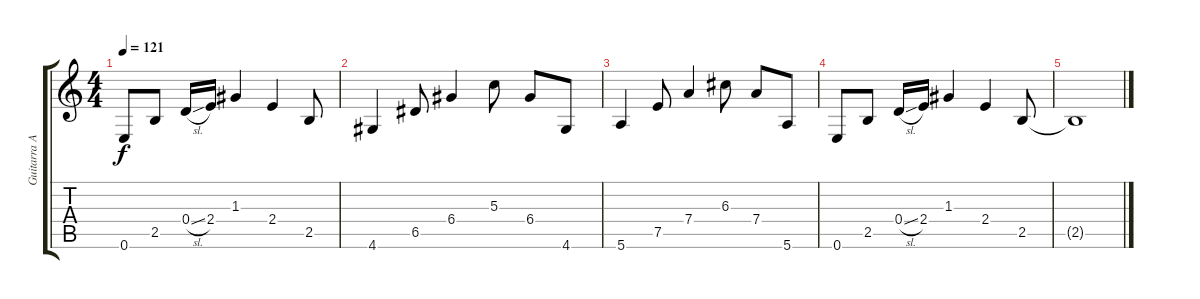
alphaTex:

\track ("Guitarra Acustica 1" "Guitarra A") {instrument acousticguitarnylon}
\staff {score tabs}
\tuning (E4 B3 G3 D3 A2 E2) {hide}
\ts (4 4)
\tempo 121
\clef g2
\ks c
0.6.8{dy f} 2.5.8 0.4{sl}.16 2.4.16 1.3.4 2.4.4 2.5.8 |
4.6.4 6.5.8 6.4.4 5.3.8 6.4.8 4.6.8 |
5.6.4 7.5.8 7.4.4 6.3.8 7.4.8 5.6.8 |
0.6.8 2.5.8 0.4{sl}.16 2.4.16 1.3.4 2.4.4 2.5.8 |
2.5{t}.1
